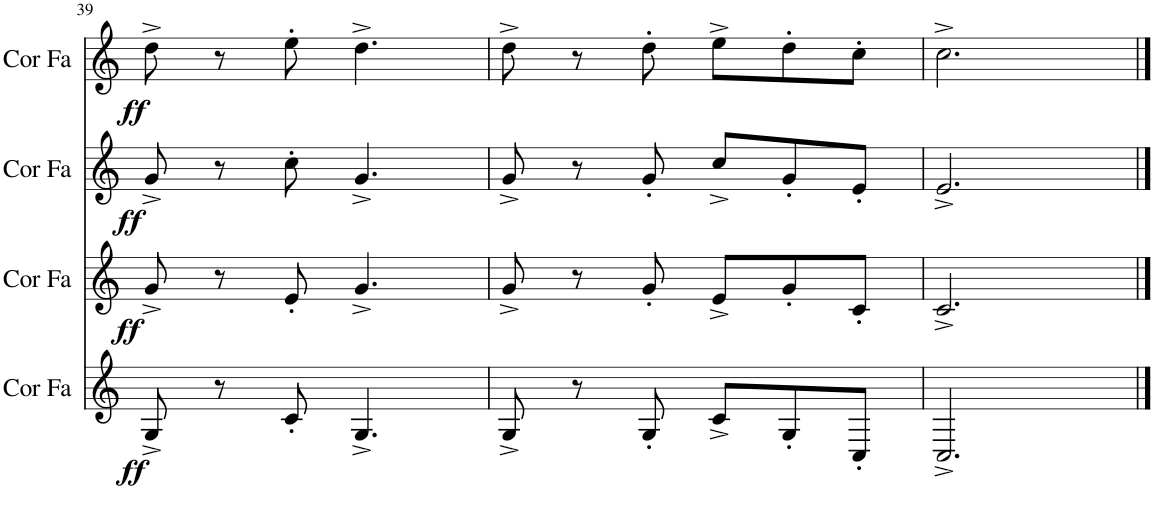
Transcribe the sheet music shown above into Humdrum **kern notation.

**kern	**dynam	**kern	**dynam	**kern	**dynam	**kern	**dynam
*part4	*part4	*part3	*part3	*part2	*part2	*part1	*part1
*staff4	*staff4	*staff3	*staff3	*staff2	*staff2	*staff1	*staff1
*I"Cor en Fa	*	*I"Cor en Fa	*	*I"Cor en Fa	*	*I"Cor en Fa	*
*I'Cor Fa	*	*I'Cor Fa	*	*I'Cor Fa	*	*I'Cor Fa	*
!!LO:PB:g=z
*clefG2	*	*clefG2	*	*clefG2	*	*clefG2	*
*Trd4c7	*	*Trd4c7	*	*Trd4c7	*	*Trd4c7	*
*k[]	*	*k[]	*	*k[]	*	*k[]	*
*M6/8	*	*M6/8	*	*M6/8	*	*M6/8	*
=39	=39	=39	=39	=39	=39	=39	=39
!	!LO:DY:b	!	!LO:DY:b	!	!LO:DY:b	!	!LO:DY:b
8G^/	ff	8g^/	ff	8g^/	ff	8dd^\	ff
8r	.	8r	.	8r	.	8r	.
8c'/	.	8e'/	.	8cc'\	.	8ee'\	.
4.G^/	.	4.g^/	.	4.g^/	.	4.dd^\	.
=40	=40	=40	=40	=40	=40	=40	=40
8G^/	.	8g^/	.	8g^/	.	8dd^\	.
8r	.	8r	.	8r	.	8r	.
8G'/	.	8g'/	.	8g'/	.	8dd'\	.
8c^/L	.	8e^/L	.	8cc^/L	.	8ee^\L	.
8G'/	.	8g'/	.	8g'/	.	8dd'\	.
8C'/J	.	8c'/J	.	8e'/J	.	8cc'\J	.
=41	=41	=41	=41	=41	=41	=41	=41
2.C^/	.	2.c^/	.	2.e^/	.	2.cc^\	.
==	==	==	==	==	==	==	==
*-	*-	*-	*-	*-	*-	*-	*-
